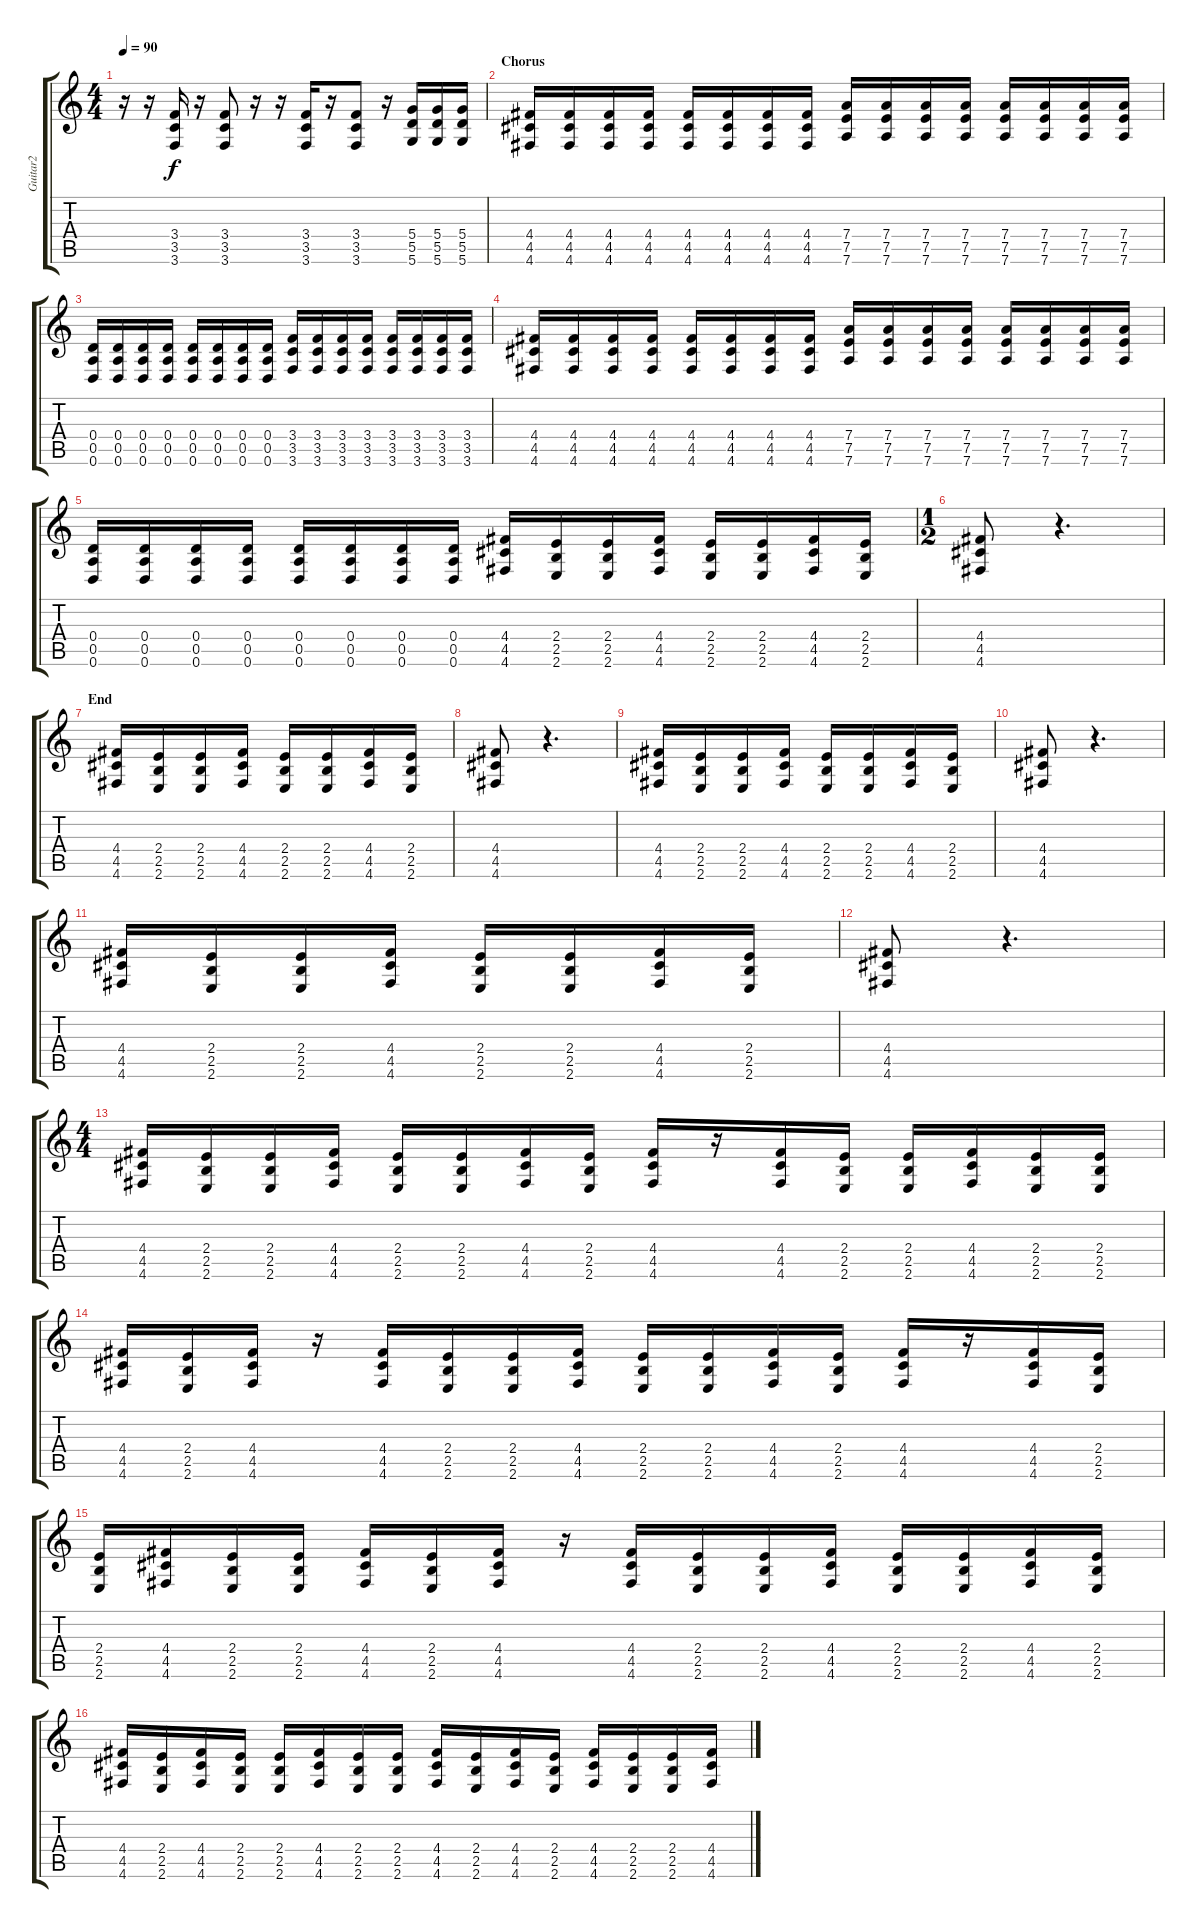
\track ("Guitar2" "Guitar2") {instrument distortionguitar}
\staff {score tabs}
\tuning (E4 B3 G3 D3 A2 D2) {hide}
\ts (4 4)
\tempo 90
\clef g2
\ks c
r.16{dy f} r.16 (3.4 3.5 3.6).16 r.16 (3.4 3.5 3.6).8 r.16 r.16 (3.4 3.5 3.6).16 r.16 (3.4 3.5 3.6).8 r.16 (5.4 5.5 5.6).16 (5.4 5.5 5.6).16 (5.4 5.5 5.6).16 |
\section ("" "Chorus")
(4.4 4.5 4.6).16 (4.4 4.5 4.6).16 (4.4 4.5 4.6).16 (4.4 4.5 4.6).16 (4.4 4.5 4.6).16 (4.4 4.5 4.6).16 (4.4 4.5 4.6).16 (4.4 4.5 4.6).16 (7.4 7.5 7.6).16 (7.4 7.5 7.6).16 (7.4 7.5 7.6).16 (7.4 7.5 7.6).16 (7.4 7.5 7.6).16 (7.4 7.5 7.6).16 (7.4 7.5 7.6).16 (7.4 7.5 7.6).16 |
(0.4 0.5 0.6).16 (0.4 0.5 0.6).16 (0.4 0.5 0.6).16 (0.4 0.5 0.6).16 (0.4 0.5 0.6).16 (0.4 0.5 0.6).16 (0.4 0.5 0.6).16 (0.4 0.5 0.6).16 (3.4 3.5 3.6).16 (3.4 3.5 3.6).16 (3.4 3.5 3.6).16 (3.4 3.5 3.6).16 (3.4 3.5 3.6).16 (3.4 3.5 3.6).16 (3.4 3.5 3.6).16 (3.4 3.5 3.6).16 |
(4.4 4.5 4.6).16 (4.4 4.5 4.6).16 (4.4 4.5 4.6).16 (4.4 4.5 4.6).16 (4.4 4.5 4.6).16 (4.4 4.5 4.6).16 (4.4 4.5 4.6).16 (4.4 4.5 4.6).16 (7.4 7.5 7.6).16 (7.4 7.5 7.6).16 (7.4 7.5 7.6).16 (7.4 7.5 7.6).16 (7.4 7.5 7.6).16 (7.4 7.5 7.6).16 (7.4 7.5 7.6).16 (7.4 7.5 7.6).16 |
(0.4 0.5 0.6).16 (0.4 0.5 0.6).16 (0.4 0.5 0.6).16 (0.4 0.5 0.6).16 (0.4 0.5 0.6).16 (0.4 0.5 0.6).16 (0.4 0.5 0.6).16 (0.4 0.5 0.6).16 (4.4 4.5 4.6).16 (2.4 2.5 2.6).16 (2.4 2.5 2.6).16 (4.4 4.5 4.6).16 (2.4 2.5 2.6).16 (2.4 2.5 2.6).16 (4.4 4.5 4.6).16 (2.4 2.5 2.6).16 |
\ts (1 2)
(4.4 4.5 4.6).8 r.4{d} |
\section ("" "End")
(4.4 4.5 4.6).16 (2.4 2.5 2.6).16 (2.4 2.5 2.6).16 (4.4 4.5 4.6).16 (2.4 2.5 2.6).16 (2.4 2.5 2.6).16 (4.4 4.5 4.6).16 (2.4 2.5 2.6).16 |
(4.4 4.5 4.6).8 r.4{d} |
(4.4 4.5 4.6).16 (2.4 2.5 2.6).16 (2.4 2.5 2.6).16 (4.4 4.5 4.6).16 (2.4 2.5 2.6).16 (2.4 2.5 2.6).16 (4.4 4.5 4.6).16 (2.4 2.5 2.6).16 |
(4.4 4.5 4.6).8 r.4{d} |
(4.4 4.5 4.6).16 (2.4 2.5 2.6).16 (2.4 2.5 2.6).16 (4.4 4.5 4.6).16 (2.4 2.5 2.6).16 (2.4 2.5 2.6).16 (4.4 4.5 4.6).16 (2.4 2.5 2.6).16 |
(4.4 4.5 4.6).8 r.4{d} |
\ts (4 4)
(4.4 4.5 4.6).16 (2.4 2.5 2.6).16 (2.4 2.5 2.6).16 (4.4 4.5 4.6).16 (2.4 2.5 2.6).16 (2.4 2.5 2.6).16 (4.4 4.5 4.6).16 (2.4 2.5 2.6).16 (4.4 4.5 4.6).16 r.16 (4.4 4.5 4.6).16 (2.4 2.5 2.6).16 (2.4 2.5 2.6).16 (4.4 4.5 4.6).16 (2.4 2.5 2.6).16 (2.4 2.5 2.6).16 |
(4.4 4.5 4.6).16 (2.4 2.5 2.6).16 (4.4 4.5 4.6).16 r.16 (4.4 4.5 4.6).16 (2.4 2.5 2.6).16 (2.4 2.5 2.6).16 (4.4 4.5 4.6).16 (2.4 2.5 2.6).16 (2.4 2.5 2.6).16 (4.4 4.5 4.6).16 (2.4 2.5 2.6).16 (4.4 4.5 4.6).16 r.16 (4.4 4.5 4.6).16 (2.4 2.5 2.6).16 |
(2.4 2.5 2.6).16 (4.4 4.5 4.6).16 (2.4 2.5 2.6).16 (2.4 2.5 2.6).16 (4.4 4.5 4.6).16 (2.4 2.5 2.6).16 (4.4 4.5 4.6).16 r.16 (4.4 4.5 4.6).16 (2.4 2.5 2.6).16 (2.4 2.5 2.6).16 (4.4 4.5 4.6).16 (2.4 2.5 2.6).16 (2.4 2.5 2.6).16 (4.4 4.5 4.6).16 (2.4 2.5 2.6).16 |
(4.4 4.5 4.6).16 (2.4 2.5 2.6).16 (4.4 4.5 4.6).16 (2.4 2.5 2.6).16 (2.4 2.5 2.6).16 (4.4 4.5 4.6).16 (2.4 2.5 2.6).16 (2.4 2.5 2.6).16 (4.4 4.5 4.6).16 (2.4 2.5 2.6).16 (4.4 4.5 4.6).16 (2.4 2.5 2.6).16 (4.4 4.5 4.6).16 (2.4 2.5 2.6).16 (2.4 2.5 2.6).16 (4.4 4.5 4.6).16
